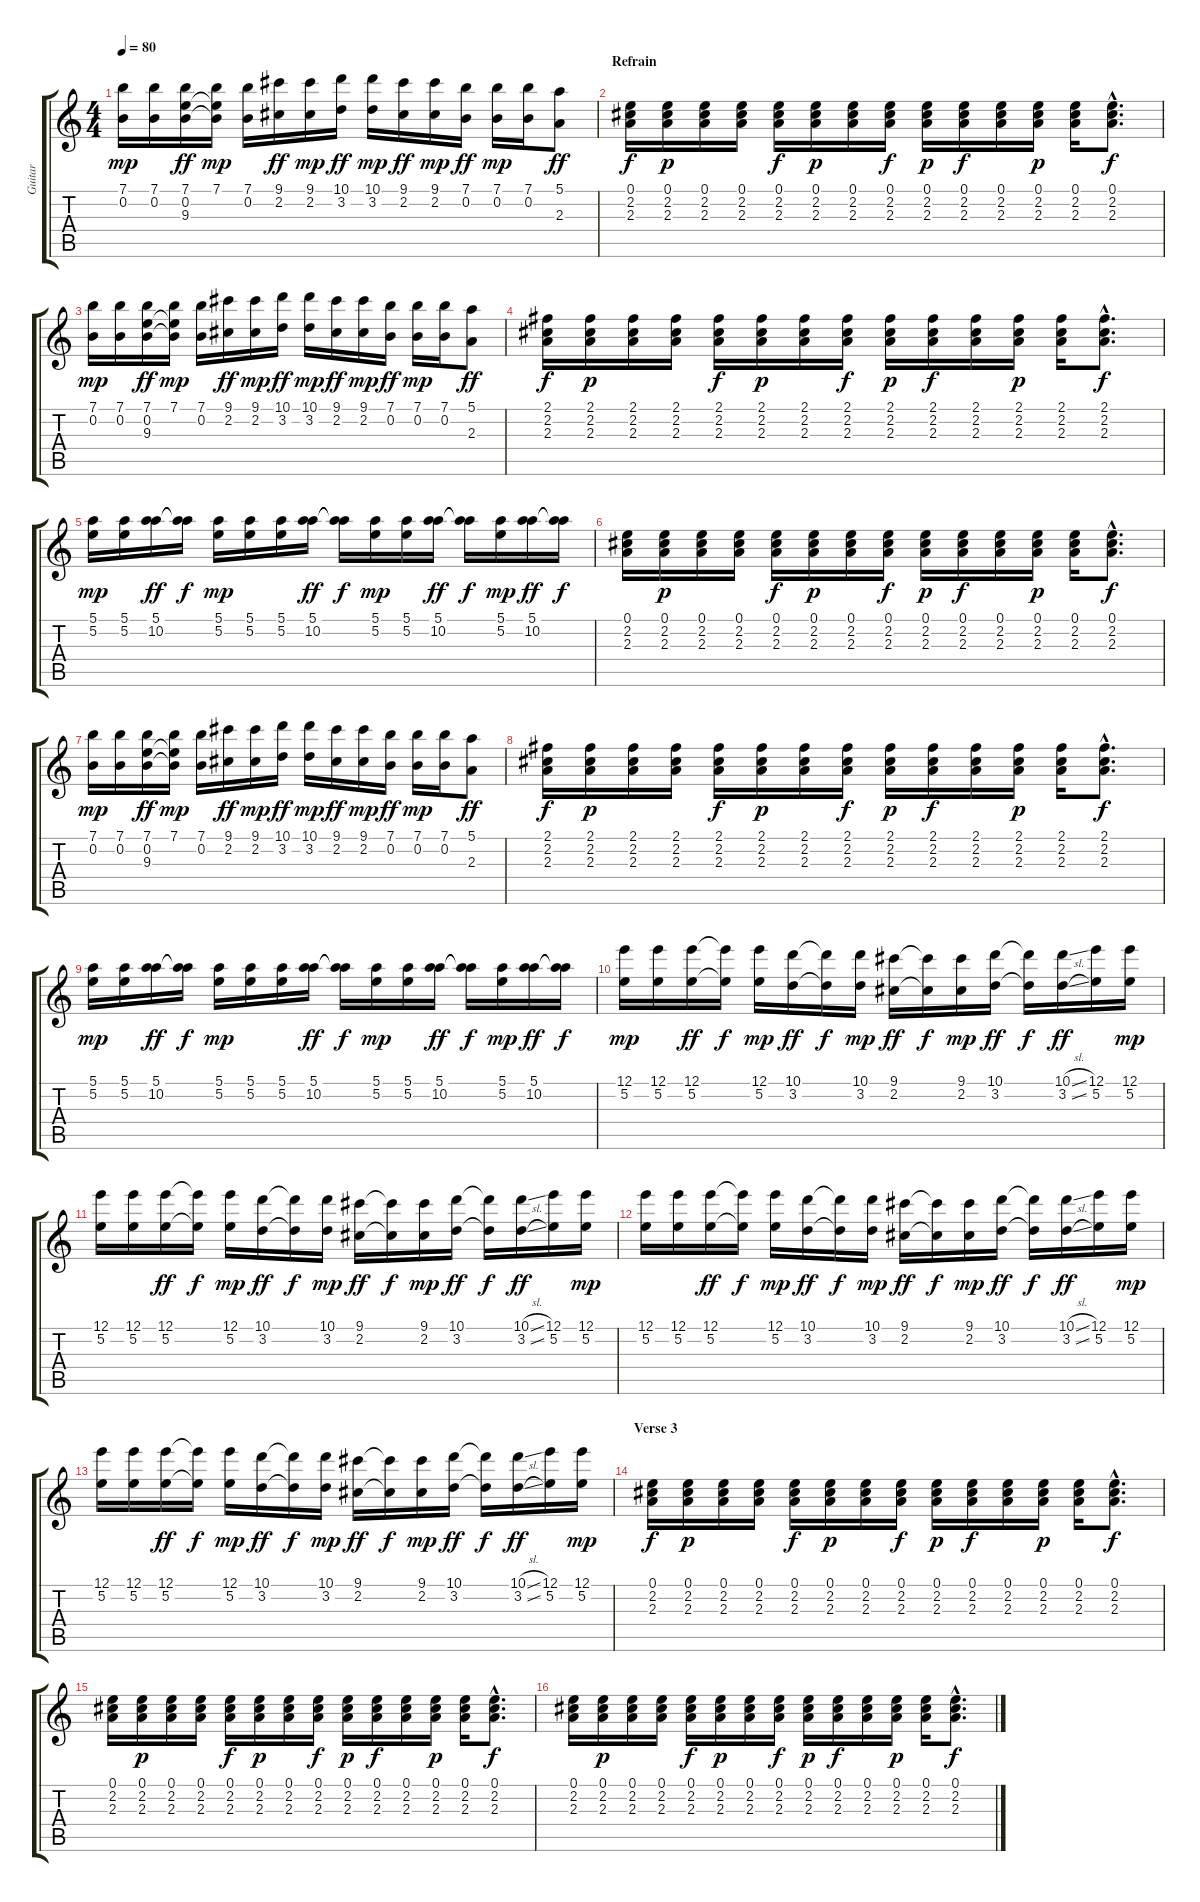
\track ("Guitar" "Guitar") {instrument electricguitarjazz}
\staff {score tabs}
\tuning (E4 B3 G3 D3 A2 E2) {hide}
\ts (4 4)
\tempo 80
\clef g2
\ks c
(7.1 0.2).16{dy mp} (7.1 0.2).16 (7.1 0.2 9.3).16{dy ff} (7.1 0.2{t} 9.3{t}).16{dy mp} (7.1 0.2).16 (9.1 2.2).16{dy ff} (9.1 2.2).16{dy mp} (10.1 3.2).16{dy ff} (10.1 3.2).16{dy mp} (9.1 2.2).16{dy ff} (9.1 2.2).16{dy mp} (7.1 0.2).16{dy ff} (7.1 0.2).16{dy mp} (7.1 0.2).16 (5.1 2.3).8{dy ff} |
\section ("" "Refrain")
(0.1 2.2 2.3).16{dy f} (0.1 2.2 2.3).16{dy p} (0.1 2.2 2.3).16 (0.1 2.2 2.3).16 (0.1 2.2 2.3).16{dy f} (0.1 2.2 2.3).16{dy p} (0.1 2.2 2.3).16 (0.1 2.2 2.3).16{dy f} (0.1 2.2 2.3).16{dy p} (0.1 2.2 2.3).16{dy f} (0.1 2.2 2.3).16 (0.1 2.2 2.3).16{dy p} (0.1 2.2 2.3).16 (0.1{hac} 2.2{hac} 2.3{hac}).8{d dy f} |
(7.1 0.2).16{dy mp} (7.1 0.2).16 (7.1 0.2 9.3).16{dy ff} (7.1 0.2{t} 9.3{t}).16{dy mp} (7.1 0.2).16 (9.1 2.2).16{dy ff} (9.1 2.2).16{dy mp} (10.1 3.2).16{dy ff} (10.1 3.2).16{dy mp} (9.1 2.2).16{dy ff} (9.1 2.2).16{dy mp} (7.1 0.2).16{dy ff} (7.1 0.2).16{dy mp} (7.1 0.2).16 (5.1 2.3).8{dy ff} |
(2.1 2.2 2.3).16{dy f} (2.1 2.2 2.3).16{dy p} (2.1 2.2 2.3).16 (2.1 2.2 2.3).16 (2.1 2.2 2.3).16{dy f} (2.1 2.2 2.3).16{dy p} (2.1 2.2 2.3).16 (2.1 2.2 2.3).16{dy f} (2.1 2.2 2.3).16{dy p} (2.1 2.2 2.3).16{dy f} (2.1 2.2 2.3).16 (2.1 2.2 2.3).16{dy p} (2.1 2.2 2.3).16 (2.1{hac} 2.2{hac} 2.3{hac}).8{d dy f} |
(5.1 5.2).16{dy mp} (5.1 5.2).16 (5.1 10.2).16{dy ff} (5.1{t} 10.2{t}).16{dy f} (5.1 5.2).16{dy mp} (5.1 5.2).16 (5.1 5.2).16 (5.1 10.2).16{dy ff} (5.1{t} 10.2{t}).16{dy f} (5.1 5.2).16{dy mp} (5.1 5.2).16 (5.1 10.2).16{dy ff} (5.1{t} 10.2{t}).16{dy f} (5.1 5.2).16{dy mp} (5.1 10.2).16{dy ff} (5.1{t} 10.2{t}).16{dy f} |
(0.1 2.2 2.3).16 (0.1 2.2 2.3).16{dy p} (0.1 2.2 2.3).16 (0.1 2.2 2.3).16 (0.1 2.2 2.3).16{dy f} (0.1 2.2 2.3).16{dy p} (0.1 2.2 2.3).16 (0.1 2.2 2.3).16{dy f} (0.1 2.2 2.3).16{dy p} (0.1 2.2 2.3).16{dy f} (0.1 2.2 2.3).16 (0.1 2.2 2.3).16{dy p} (0.1 2.2 2.3).16 (0.1{hac} 2.2{hac} 2.3{hac}).8{d dy f} |
(7.1 0.2).16{dy mp} (7.1 0.2).16 (7.1 0.2 9.3).16{dy ff} (7.1 0.2{t} 9.3{t}).16{dy mp} (7.1 0.2).16 (9.1 2.2).16{dy ff} (9.1 2.2).16{dy mp} (10.1 3.2).16{dy ff} (10.1 3.2).16{dy mp} (9.1 2.2).16{dy ff} (9.1 2.2).16{dy mp} (7.1 0.2).16{dy ff} (7.1 0.2).16{dy mp} (7.1 0.2).16 (5.1 2.3).8{dy ff} |
(2.1 2.2 2.3).16{dy f} (2.1 2.2 2.3).16{dy p} (2.1 2.2 2.3).16 (2.1 2.2 2.3).16 (2.1 2.2 2.3).16{dy f} (2.1 2.2 2.3).16{dy p} (2.1 2.2 2.3).16 (2.1 2.2 2.3).16{dy f} (2.1 2.2 2.3).16{dy p} (2.1 2.2 2.3).16{dy f} (2.1 2.2 2.3).16 (2.1 2.2 2.3).16{dy p} (2.1 2.2 2.3).16 (2.1{hac} 2.2{hac} 2.3{hac}).8{d dy f} |
(5.1 5.2).16{dy mp} (5.1 5.2).16 (5.1 10.2).16{dy ff} (5.1{t} 10.2{t}).16{dy f} (5.1 5.2).16{dy mp} (5.1 5.2).16 (5.1 5.2).16 (5.1 10.2).16{dy ff} (5.1{t} 10.2{t}).16{dy f} (5.1 5.2).16{dy mp} (5.1 5.2).16 (5.1 10.2).16{dy ff} (5.1{t} 10.2{t}).16{dy f} (5.1 5.2).16{dy mp} (5.1 10.2).16{dy ff} (5.1{t} 10.2{t}).16{dy f} |
(12.1 5.2).16{dy mp} (12.1 5.2).16 (12.1 5.2).16{dy ff} (12.1{t} 5.2{t}).16{dy f} (12.1 5.2).16{dy mp} (10.1 3.2).16{dy ff} (10.1{t} 3.2{t}).16{dy f} (10.1 3.2).16{dy mp} (9.1 2.2).16{dy ff} (9.1{t} 2.2{t}).16{dy f} (9.1 2.2).16{dy mp} (10.1 3.2).16{dy ff} (10.1{t} 3.2{t}).16{dy f} (10.1{sl} 3.2{sl}).16{dy ff} (12.1 5.2).16 (12.1 5.2).16{dy mp} |
(12.1 5.2).16 (12.1 5.2).16 (12.1 5.2).16{dy ff} (12.1{t} 5.2{t}).16{dy f} (12.1 5.2).16{dy mp} (10.1 3.2).16{dy ff} (10.1{t} 3.2{t}).16{dy f} (10.1 3.2).16{dy mp} (9.1 2.2).16{dy ff} (9.1{t} 2.2{t}).16{dy f} (9.1 2.2).16{dy mp} (10.1 3.2).16{dy ff} (10.1{t} 3.2{t}).16{dy f} (10.1{sl} 3.2{sl}).16{dy ff} (12.1 5.2).16 (12.1 5.2).16{dy mp} |
(12.1 5.2).16 (12.1 5.2).16 (12.1 5.2).16{dy ff} (12.1{t} 5.2{t}).16{dy f} (12.1 5.2).16{dy mp} (10.1 3.2).16{dy ff} (10.1{t} 3.2{t}).16{dy f} (10.1 3.2).16{dy mp} (9.1 2.2).16{dy ff} (9.1{t} 2.2{t}).16{dy f} (9.1 2.2).16{dy mp} (10.1 3.2).16{dy ff} (10.1{t} 3.2{t}).16{dy f} (10.1{sl} 3.2{sl}).16{dy ff} (12.1 5.2).16 (12.1 5.2).16{dy mp} |
(12.1 5.2).16 (12.1 5.2).16 (12.1 5.2).16{dy ff} (12.1{t} 5.2{t}).16{dy f} (12.1 5.2).16{dy mp} (10.1 3.2).16{dy ff} (10.1{t} 3.2{t}).16{dy f} (10.1 3.2).16{dy mp} (9.1 2.2).16{dy ff} (9.1{t} 2.2{t}).16{dy f} (9.1 2.2).16{dy mp} (10.1 3.2).16{dy ff} (10.1{t} 3.2{t}).16{dy f} (10.1{sl} 3.2{sl}).16{dy ff} (12.1 5.2).16 (12.1 5.2).16{dy mp} |
\section ("" "Verse 3")
(0.1 2.2 2.3).16{dy f} (0.1 2.2 2.3).16{dy p} (0.1 2.2 2.3).16 (0.1 2.2 2.3).16 (0.1 2.2 2.3).16{dy f} (0.1 2.2 2.3).16{dy p} (0.1 2.2 2.3).16 (0.1 2.2 2.3).16{dy f} (0.1 2.2 2.3).16{dy p} (0.1 2.2 2.3).16{dy f} (0.1 2.2 2.3).16 (0.1 2.2 2.3).16{dy p} (0.1 2.2 2.3).16 (0.1{hac} 2.2{hac} 2.3{hac}).8{d dy f} |
(0.1 2.2 2.3).16 (0.1 2.2 2.3).16{dy p} (0.1 2.2 2.3).16 (0.1 2.2 2.3).16 (0.1 2.2 2.3).16{dy f} (0.1 2.2 2.3).16{dy p} (0.1 2.2 2.3).16 (0.1 2.2 2.3).16{dy f} (0.1 2.2 2.3).16{dy p} (0.1 2.2 2.3).16{dy f} (0.1 2.2 2.3).16 (0.1 2.2 2.3).16{dy p} (0.1 2.2 2.3).16 (0.1{hac} 2.2{hac} 2.3{hac}).8{d dy f} |
(0.1 2.2 2.3).16 (0.1 2.2 2.3).16{dy p} (0.1 2.2 2.3).16 (0.1 2.2 2.3).16 (0.1 2.2 2.3).16{dy f} (0.1 2.2 2.3).16{dy p} (0.1 2.2 2.3).16 (0.1 2.2 2.3).16{dy f} (0.1 2.2 2.3).16{dy p} (0.1 2.2 2.3).16{dy f} (0.1 2.2 2.3).16 (0.1 2.2 2.3).16{dy p} (0.1 2.2 2.3).16 (0.1{hac} 2.2{hac} 2.3{hac}).8{d dy f}
